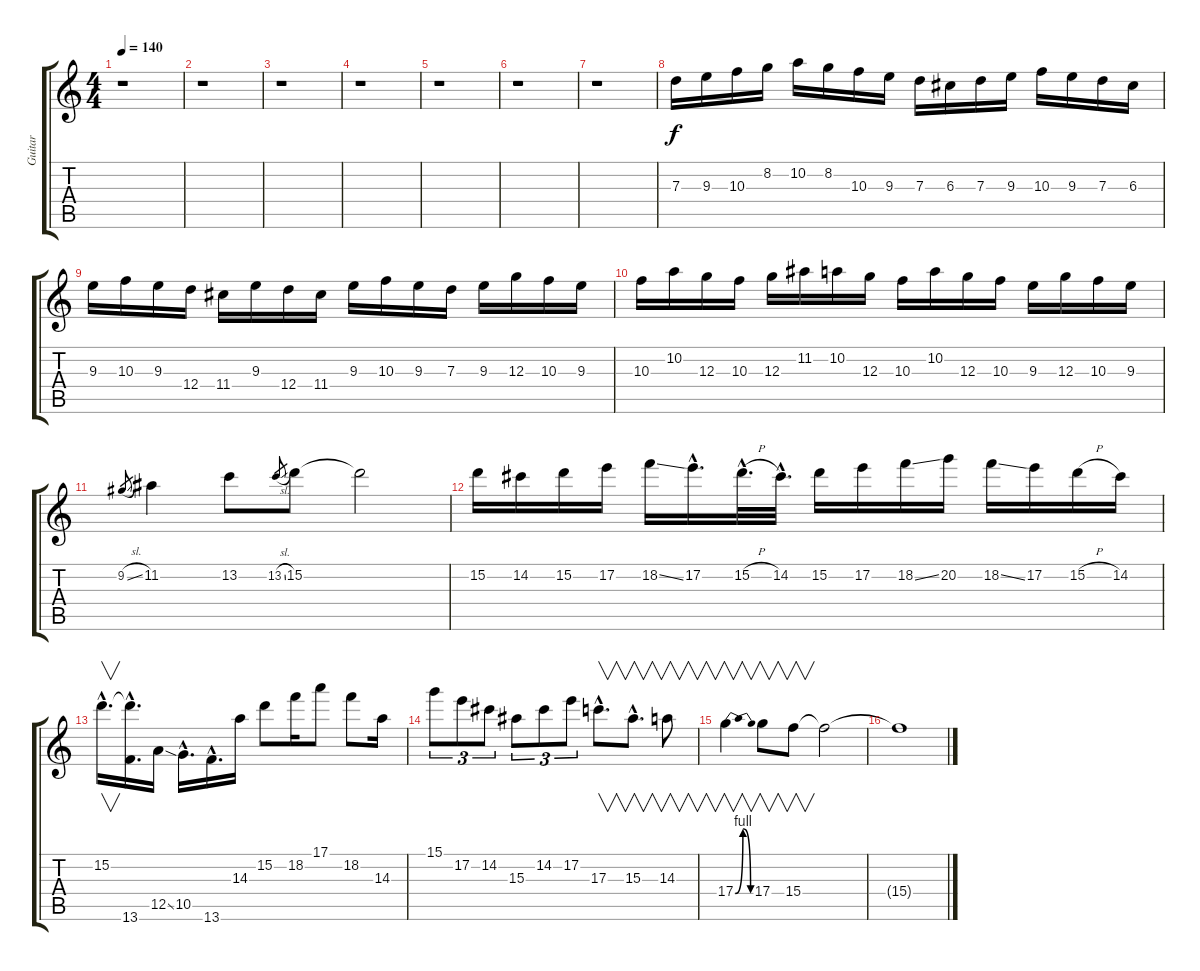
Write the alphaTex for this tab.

\track ("Guitar" "Guitar") {instrument distortionguitar}
\staff {score tabs}
\tuning (E4 B3 G3 D3 A2 E2) {hide}
\ts (4 4)
\tempo 140
\clef g2
\ks c
r.1{dy f} |
r.1 |
r.1 |
r.1 |
r.1 |
r.1 |
r.1 |
7.3.16 9.3.16 10.3.16 8.2.16 10.2.16 8.2.16 10.3.16 9.3.16 7.3.16 6.3.16 7.3.16 9.3.16 10.3.16 9.3.16 7.3.16 6.3.16 |
9.3.16 10.3.16 9.3.16 12.4.16 11.4.16 9.3.16 12.4.16 11.4.16 9.3.16 10.3.16 9.3.16 7.3.16 9.3.16 12.3.16 10.3.16 9.3.16 |
10.3.16 10.2.16 12.3.16 10.3.16 12.3.16 11.2.16 10.2.16 12.3.16 10.3.16 10.2.16 12.3.16 10.3.16 9.3.16 12.3.16 10.3.16 9.3.16 |
9.2{sl}.8{gr} 11.2.4 13.2.8 13.2{sl}.8{gr} 15.2.8 15.2{t}.2 |
15.2.16 14.2.16 15.2.16 17.2.16 18.2{ss}.16 17.2{hac}.16{d} 15.2{h hac}.32{d} 14.2{hac}.32{d} 15.2.16 17.2.16 18.2{ss}.16 20.2.16 18.2{ss}.16 17.2.16 15.2{h}.16 14.2.16 |
15.2{hac}.16{v d} (15.2{hac t} 13.6{hac}).16{d} 12.5{ss}.16 10.5{hac}.16{d} 13.6{hac}.16{d} 14.3.16 15.2.8 18.2.16 17.1.8 18.2.8 14.3.16 |
15.1.8{tu (3 2)} 17.2.8{tu (3 2)} 14.2.8{tu (3 2)} 15.3.8{tu (3 2)} 14.2.8{tu (3 2)} 17.2.8{tu (3 2)} 17.3{hac}.8{v d} 15.3{hac}.8{v d} 14.3.8{v} |
17.4{be (bendrelease 0 0 10 4 40 4 60 0)}.4{v} 17.4.8{v} 15.4.8{v} 15.4{t}.2 |
15.4{t}.1
